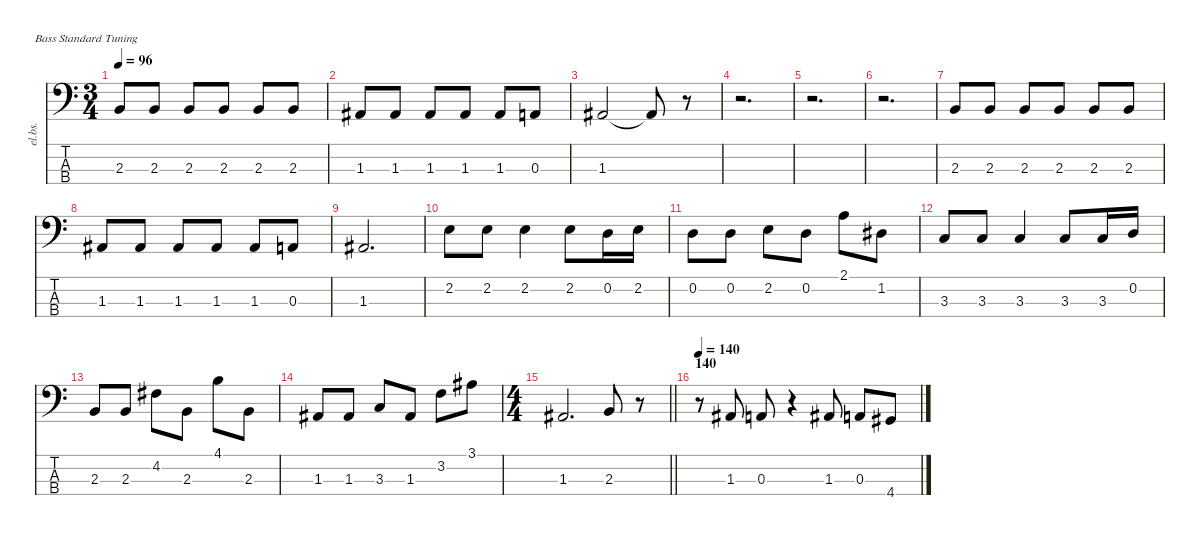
\defaultSystemsLayout 4
\hideDynamics
\bracketExtendMode nobrackets
\otherSystemsTrackNameOrientation horizontal
\track ("Bass" "el.bs.") {instrument electricbasspick}
\staff {score tabs}
\tuning (G2 D2 A1 E1)
\ts (3 4)
\tempo 96
\clef f4
\ks c
2.3.8{dy fff} 2.3.8 2.3.8 2.3.8 2.3.8 2.3.8 |
1.3{acc #}.8 1.3{acc #}.8 1.3{acc #}.8 1.3{acc #}.8 1.3{acc #}.8 0.3.8 |
1.3{acc #}.2 1.3{t acc #}.8{dy f} r.8 |
r.2{d} |
r.2{d} |
r.2{d} |
2.3.8{dy fff} 2.3.8 2.3.8 2.3.8 2.3.8 2.3.8 |
1.3{acc #}.8 1.3{acc #}.8 1.3{acc #}.8 1.3{acc #}.8 1.3{acc #}.8 0.3.8 |
1.3{acc #}.2{d} |
2.2.8 2.2.8 2.2.4 2.2.8 0.2.16 2.2.16 |
0.2.8 0.2.8 2.2.8 0.2.8 2.1.8 1.2{acc #}.8 |
3.3.8 3.3.8 3.3.4 3.3.8 3.3.16 0.2.16 |
2.3.8 2.3.8 4.2{acc #}.8 2.3.8 4.1.8 2.3.8 |
1.3{acc #}.8 1.3{acc #}.8 3.3.8 1.3{acc #}.8 3.2.8 3.1{acc #}.8 |
\ts (4 4)
\beaming (8 2 2 2 2)
\barLineRight lightlight
1.3{acc #}.2{d} 2.3.8 r.8 |
\section ("" "140")
\tempo 140
r.8 1.3{acc #}.8 0.3.8 r.4 1.3{acc #}.8 0.3.8 4.4{acc #}.8
